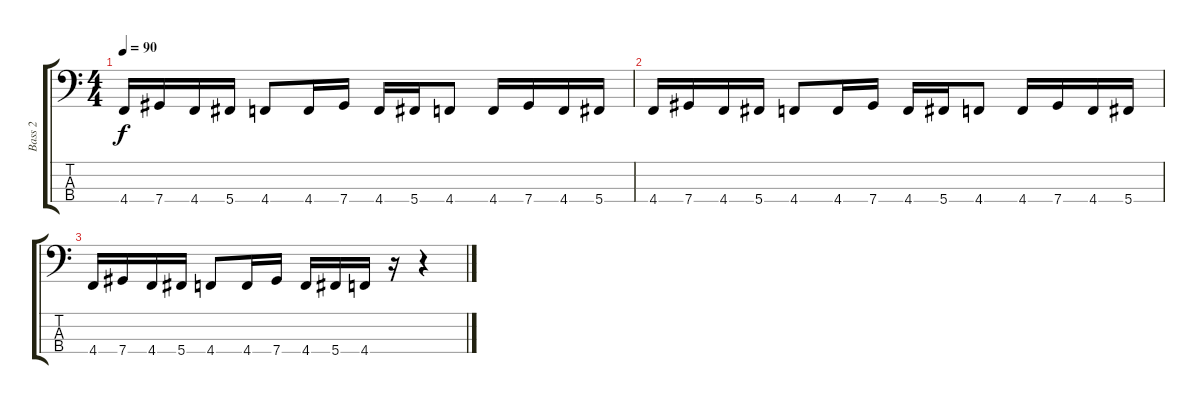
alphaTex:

\track ("Bass 2" "Bass 2") {instrument electricbasspick}
\staff {score tabs}
\tuning (Gb2 Db2 Ab1 Db1) {hide}
\ts (4 4)
\tempo 90
\clef f4
\ks c
4.4.16{dy f} 7.4.16 4.4.16 5.4.16 4.4.8 4.4.16 7.4.16 4.4.16 5.4.16 4.4.8 4.4.16 7.4.16 4.4.16 5.4.16 |
4.4.16 7.4.16 4.4.16 5.4.16 4.4.8 4.4.16 7.4.16 4.4.16 5.4.16 4.4.8 4.4.16 7.4.16 4.4.16 5.4.16 |
4.4.16 7.4.16 4.4.16 5.4.16 4.4.8 4.4.16 7.4.16 4.4.16 5.4.16 4.4.16 r.16 r.4
